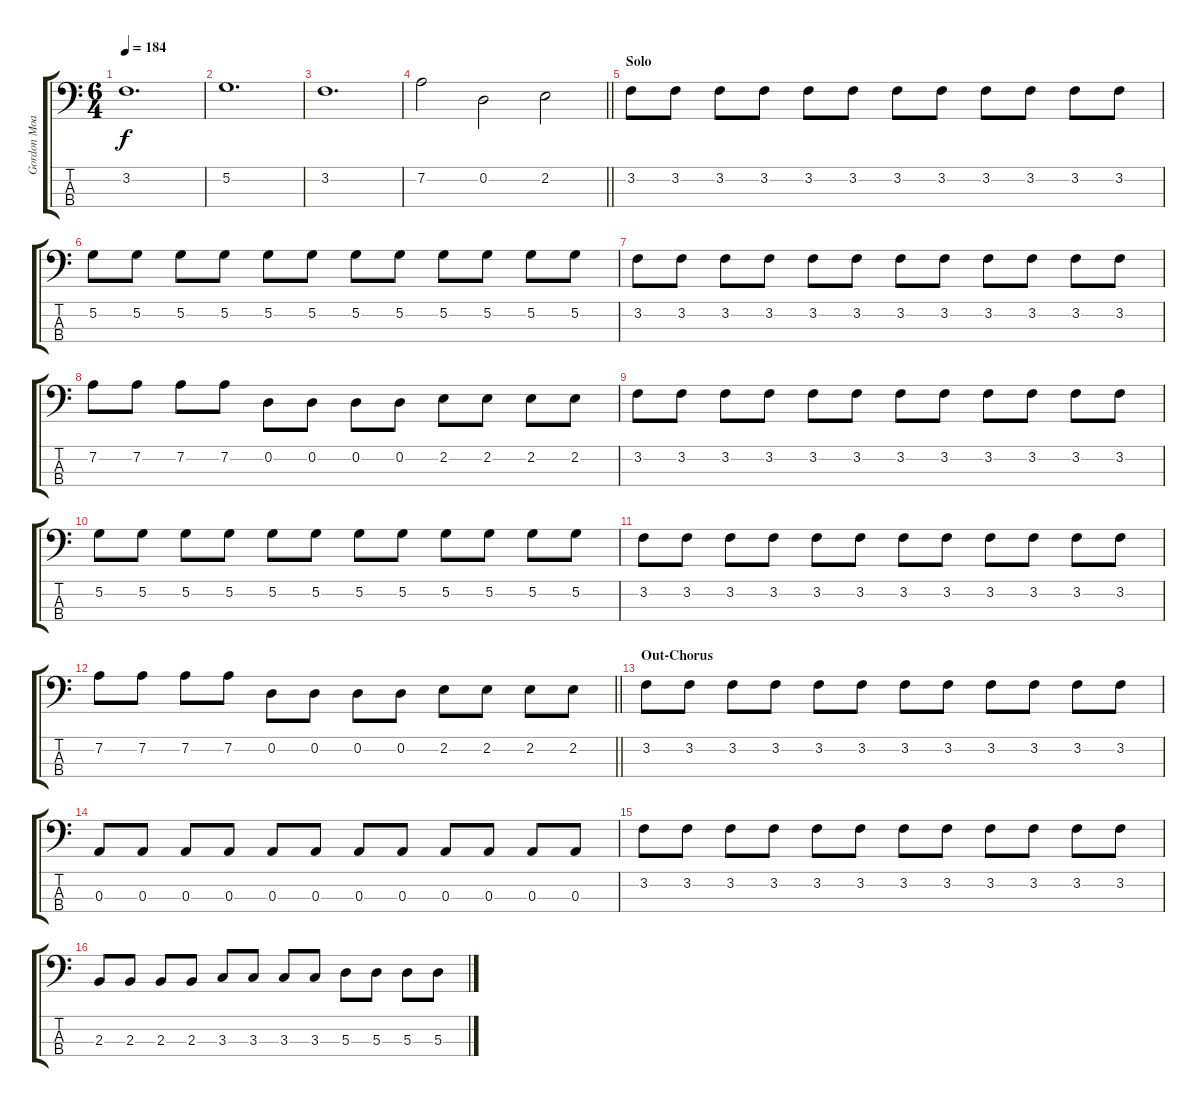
\track ("Gordon Moakes" "Gordon Moa") {instrument electricbassfinger}
\staff {score tabs}
\tuning (G2 D2 A1 E1) {hide}
\ts (6 4)
\tempo 184
\clef f4
\ks c
3.2.1{d dy f} |
5.2.1{d} |
3.2.1{d} |
\barLineRight lightlight
7.2.2 0.2.2 2.2.2 |
\section ("" "Solo")
3.2.8 3.2.8 3.2.8 3.2.8 3.2.8 3.2.8 3.2.8 3.2.8 3.2.8 3.2.8 3.2.8 3.2.8 |
5.2.8 5.2.8 5.2.8 5.2.8 5.2.8 5.2.8 5.2.8 5.2.8 5.2.8 5.2.8 5.2.8 5.2.8 |
3.2.8 3.2.8 3.2.8 3.2.8 3.2.8 3.2.8 3.2.8 3.2.8 3.2.8 3.2.8 3.2.8 3.2.8 |
7.2.8 7.2.8 7.2.8 7.2.8 0.2.8 0.2.8 0.2.8 0.2.8 2.2.8 2.2.8 2.2.8 2.2.8 |
3.2.8 3.2.8 3.2.8 3.2.8 3.2.8 3.2.8 3.2.8 3.2.8 3.2.8 3.2.8 3.2.8 3.2.8 |
5.2.8 5.2.8 5.2.8 5.2.8 5.2.8 5.2.8 5.2.8 5.2.8 5.2.8 5.2.8 5.2.8 5.2.8 |
3.2.8 3.2.8 3.2.8 3.2.8 3.2.8 3.2.8 3.2.8 3.2.8 3.2.8 3.2.8 3.2.8 3.2.8 |
\barLineRight lightlight
7.2.8 7.2.8 7.2.8 7.2.8 0.2.8 0.2.8 0.2.8 0.2.8 2.2.8 2.2.8 2.2.8 2.2.8 |
\section ("" "Out-Chorus")
3.2.8 3.2.8 3.2.8 3.2.8 3.2.8 3.2.8 3.2.8 3.2.8 3.2.8 3.2.8 3.2.8 3.2.8 |
0.3.8 0.3.8 0.3.8 0.3.8 0.3.8 0.3.8 0.3.8 0.3.8 0.3.8 0.3.8 0.3.8 0.3.8 |
3.2.8 3.2.8 3.2.8 3.2.8 3.2.8 3.2.8 3.2.8 3.2.8 3.2.8 3.2.8 3.2.8 3.2.8 |
2.3.8 2.3.8 2.3.8 2.3.8 3.3.8 3.3.8 3.3.8 3.3.8 5.3.8 5.3.8 5.3.8 5.3.8
